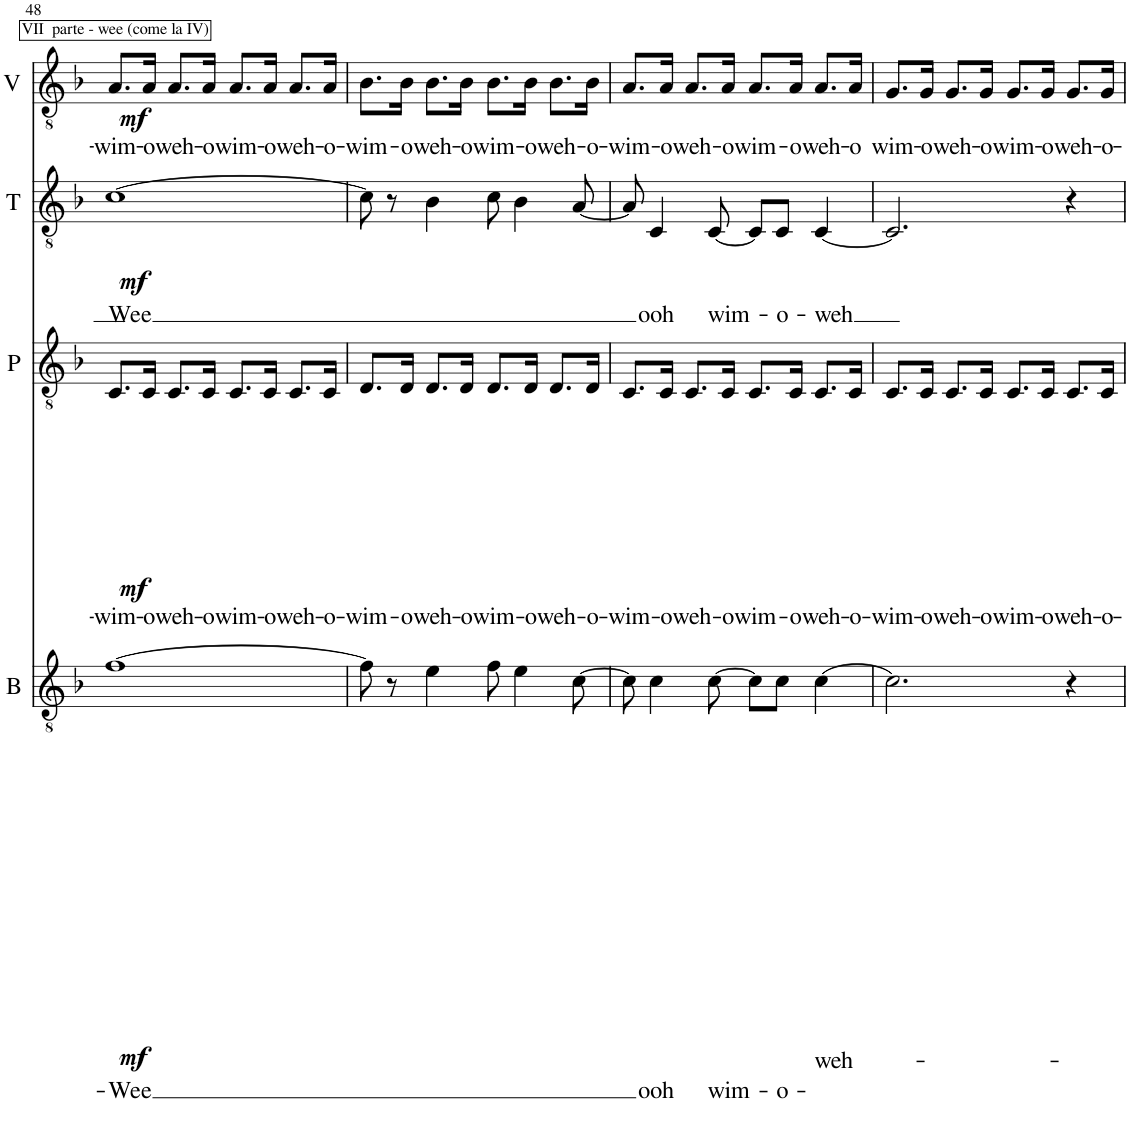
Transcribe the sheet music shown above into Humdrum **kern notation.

**kern	**text	**dynam	**kern	**text	**dynam	**kern	**text	**dynam	**kern	**text	**dynam
*part4	*part4	*part4	*part3	*part3	*part3	*part2	*part2	*part2	*part1	*part1	*part1
*staff4	*staff4	*staff4	*staff3	*staff3	*staff3	*staff2	*staff2	*staff2	*staff1	*staff1	*staff1
*I"Bacco	*	*	*I"Patruk	*	*	*I"Tipol	*	*	*I"Viggo	*	*
*I'B	*	*	*I'P	*	*	*I'T	*	*	*I'V	*	*
!!LO:PB:g=z
*clefGv2	*	*	*clefGv2	*	*	*clefGv2	*	*	*clefGv2	*	*
*k[b-]	*	*	*k[b-]	*	*	*k[b-]	*	*	*k[b-]	*	*
*M4/4	*	*	*M4/4	*	*	*M4/4	*	*	*M4/4	*	*
=48	=48	=48	=48	=48	=48	=48	=48	=48	=48	=48	=48
!	!LO:LY:b	!LO:DY:b	!	!LO:LY:b	!LO:DY:b	!	!LO:LY:b	!LO:DY:b	!	!LO:LY:b	!LO:DY:b
[1f	Wee	mf	8.C/L	-wim-	mf	[1c	Wee	mf	8.A/L	-wim-	mf
!	!	!	!	!LO:LY:b	!	!	!	!	!	!LO:LY:b	!
.	.	.	16C/Jk	-o-	.	.	.	.	16A/Jk	-o-	.
!	!	!	!	!LO:LY:b	!	!	!	!	!	!LO:LY:b	!
.	.	.	8.C/L	-weh-	.	.	.	.	8.A/L	-weh-	.
!	!	!	!	!LO:LY:b	!	!	!	!	!	!LO:LY:b	!
.	.	.	16C/Jk	-o-	.	.	.	.	16A/Jk	-o-	.
!	!	!	!	!LO:LY:b	!	!	!	!	!	!LO:LY:b	!
.	.	.	8.C/L	-wim-	.	.	.	.	8.A/L	-wim-	.
!	!	!	!	!LO:LY:b	!	!	!	!	!	!LO:LY:b	!
.	.	.	16C/Jk	-o-	.	.	.	.	16A/Jk	-o-	.
!	!	!	!	!LO:LY:b	!	!	!	!	!	!LO:LY:b	!
.	.	.	8.C/L	-weh-	.	.	.	.	8.A/L	-weh-	.
!	!	!	!	!LO:LY:b	!	!	!	!	!	!LO:LY:b	!
.	.	.	16C/Jk	-o-	.	.	.	.	16A/Jk	-o-	.
=49	=49	=49	=49	=49	=49	=49	=49	=49	=49	=49	=49
!	!	!	!	!LO:LY:b	!	!	!	!	!	!LO:LY:b	!
8f\]	.	.	8.D/L	-wim-	.	8c\]	.	.	8.B-\L	-wim-	.
8r	.	.	.	.	.	8r	.	.	.	.	.
!	!	!	!	!LO:LY:b	!	!	!	!	!	!LO:LY:b	!
.	.	.	16D/Jk	-o-	.	.	.	.	16B-\Jk	-o-	.
!	!	!	!	!LO:LY:b	!	!	!	!	!	!LO:LY:b	!
4e\	.	.	8.D/L	-weh-	.	4B-\	.	.	8.B-\L	-weh-	.
!	!	!	!	!LO:LY:b	!	!	!	!	!	!LO:LY:b	!
.	.	.	16D/Jk	-o-	.	.	.	.	16B-\Jk	-o-	.
!	!	!	!	!LO:LY:b	!	!	!	!	!	!LO:LY:b	!
8f\	.	.	8.D/L	-wim-	.	8c\	.	.	8.B-\L	-wim-	.
4e\	.	.	.	.	.	4B-\	.	.	.	.	.
!	!	!	!	!LO:LY:b	!	!	!	!	!	!LO:LY:b	!
.	.	.	16D/Jk	-o-	.	.	.	.	16B-\Jk	-o-	.
!	!	!	!	!LO:LY:b	!	!	!	!	!	!LO:LY:b	!
.	.	.	8.D/L	-weh-	.	.	.	.	8.B-\L	-weh-	.
[8c\	.	.	.	.	.	[8A/	.	.	.	.	.
!	!	!	!	!LO:LY:b	!	!	!	!	!	!LO:LY:b	!
.	.	.	16D/Jk	-o-	.	.	.	.	16B-\Jk	-o-	.
=50	=50	=50	=50	=50	=50	=50	=50	=50	=50	=50	=50
!	!	!	!	!LO:LY:b	!	!	!	!	!	!LO:LY:b	!
8c\]	.	.	8.C/L	-wim-	.	8A/]	.	.	8.A/L	-wim-	.
!	!LO:LY:b	!	!	!	!	!	!LO:LY:b	!	!	!	!
4c\	ooh	.	.	.	.	4C/	ooh	.	.	.	.
!	!	!	!	!LO:LY:b	!	!	!	!	!	!LO:LY:b	!
.	.	.	16C/Jk	-o-	.	.	.	.	16A/Jk	-o-	.
!	!	!	!	!LO:LY:b	!	!	!	!	!	!LO:LY:b	!
.	.	.	8.C/L	-weh-	.	.	.	.	8.A/L	-weh-	.
!	!LO:LY:b	!	!	!	!	!	!LO:LY:b	!	!	!	!
[8c\	wim-	.	.	.	.	[8C/	wim-	.	.	.	.
!	!	!	!	!LO:LY:b	!	!	!	!	!	!LO:LY:b	!
.	.	.	16C/Jk	-o-	.	.	.	.	16A/Jk	-o-	.
!	!	!	!	!LO:LY:b	!	!	!	!	!	!LO:LY:b	!
8c\L]	.	.	8.C/L	-wim-	.	8C/L]	.	.	8.A/L	-wim-	.
!	!LO:LY:b	!	!	!	!	!	!LO:LY:b	!	!	!	!
8c\J	-o-	.	.	.	.	8C/J	-o-	.	.	.	.
!	!	!	!	!LO:LY:b	!	!	!	!	!	!LO:LY:b	!
.	.	.	16C/Jk	-o-	.	.	.	.	16A/Jk	-o-	.
!	!LO:LY:b	!	!	!LO:LY:b	!	!	!LO:LY:b	!	!	!LO:LY:b	!
[4c\	-weh-	.	8.C/L	-weh-	.	[4C/	-weh	.	8.A/L	-weh-	.
!	!	!	!	!LO:LY:b	!	!	!	!	!	!LO:LY:b	!
.	.	.	16C/Jk	-o-	.	.	.	.	16A/Jk	-o	.
=51	=51	=51	=51	=51	=51	=51	=51	=51	=51	=51	=51
!	!	!	!	!LO:LY:b	!	!	!	!	!	!LO:LY:b	!
2.c\]	.	.	8.C/L	-wim-	.	2.C/]	.	.	8.G/L	wim-	.
!	!	!	!	!LO:LY:b	!	!	!	!	!	!LO:LY:b	!
.	.	.	16C/Jk	-o-	.	.	.	.	16G/Jk	-o-	.
!	!	!	!	!LO:LY:b	!	!	!	!	!	!LO:LY:b	!
.	.	.	8.C/L	-weh-	.	.	.	.	8.G/L	-weh-	.
!	!	!	!	!LO:LY:b	!	!	!	!	!	!LO:LY:b	!
.	.	.	16C/Jk	-o-	.	.	.	.	16G/Jk	-o-	.
!	!	!	!	!LO:LY:b	!	!	!	!	!	!LO:LY:b	!
.	.	.	8.C/L	-wim-	.	.	.	.	8.G/L	-wim-	.
!	!	!	!	!LO:LY:b	!	!	!	!	!	!LO:LY:b	!
.	.	.	16C/Jk	-o-	.	.	.	.	16G/Jk	-o-	.
!	!	!	!	!LO:LY:b	!	!	!	!	!	!LO:LY:b	!
4r	.	.	8.C/L	-weh-	.	4r	.	.	8.G/L	-weh-	.
!	!	!	!	!LO:LY:b	!	!	!	!	!	!LO:LY:b	!
.	.	.	16C/Jk	-o-	.	.	.	.	16G/Jk	-o-	.
=	=	=	=	=	=	=	=	=	=	=	=
*-	*-	*-	*-	*-	*-	*-	*-	*-	*-	*-	*-
